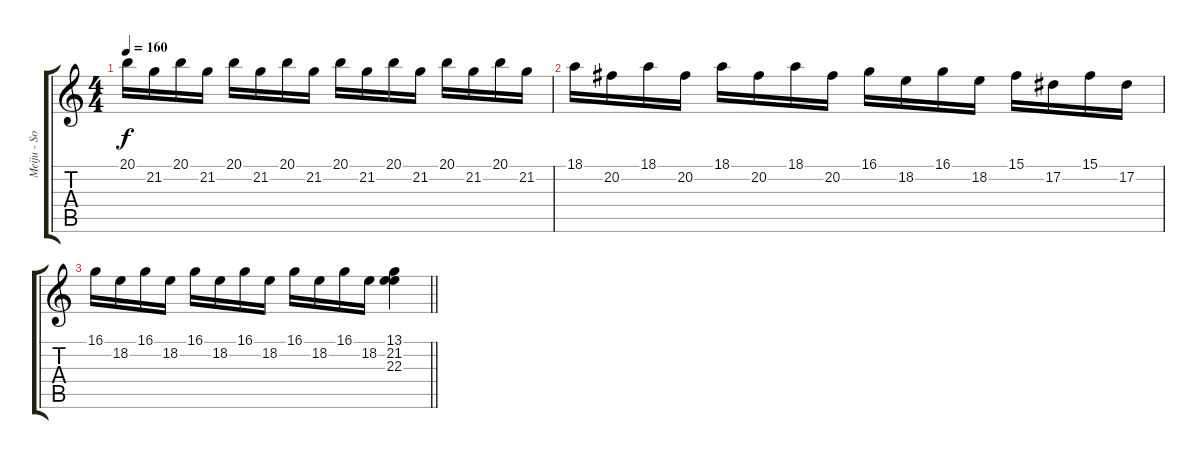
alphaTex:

\track ("Meiju - Soft Synth" "Meiju - So") {instrument synthstrings2}
\staff {score tabs}
\tuning (Eb4 Bb3 Gb3 Db3 Ab2 Eb2) {hide}
\ts (4 4)
\tempo 160
\clef g2
\ks c
20.1.16{dy f} 21.2.16 20.1.16 21.2.16 20.1.16 21.2.16 20.1.16 21.2.16 20.1.16 21.2.16 20.1.16 21.2.16 20.1.16 21.2.16 20.1.16 21.2.16 |
18.1.16 20.2.16 18.1.16 20.2.16 18.1.16 20.2.16 18.1.16 20.2.16 16.1.16 18.2.16 16.1.16 18.2.16 15.1.16 17.2.16 15.1.16 17.2.16 |
\barLineRight lightlight
16.1.16 18.2.16 16.1.16 18.2.16 16.1.16 18.2.16 16.1.16 18.2.16 16.1.16 18.2.16 16.1.16 18.2.16 (13.1 21.2 22.3).4
